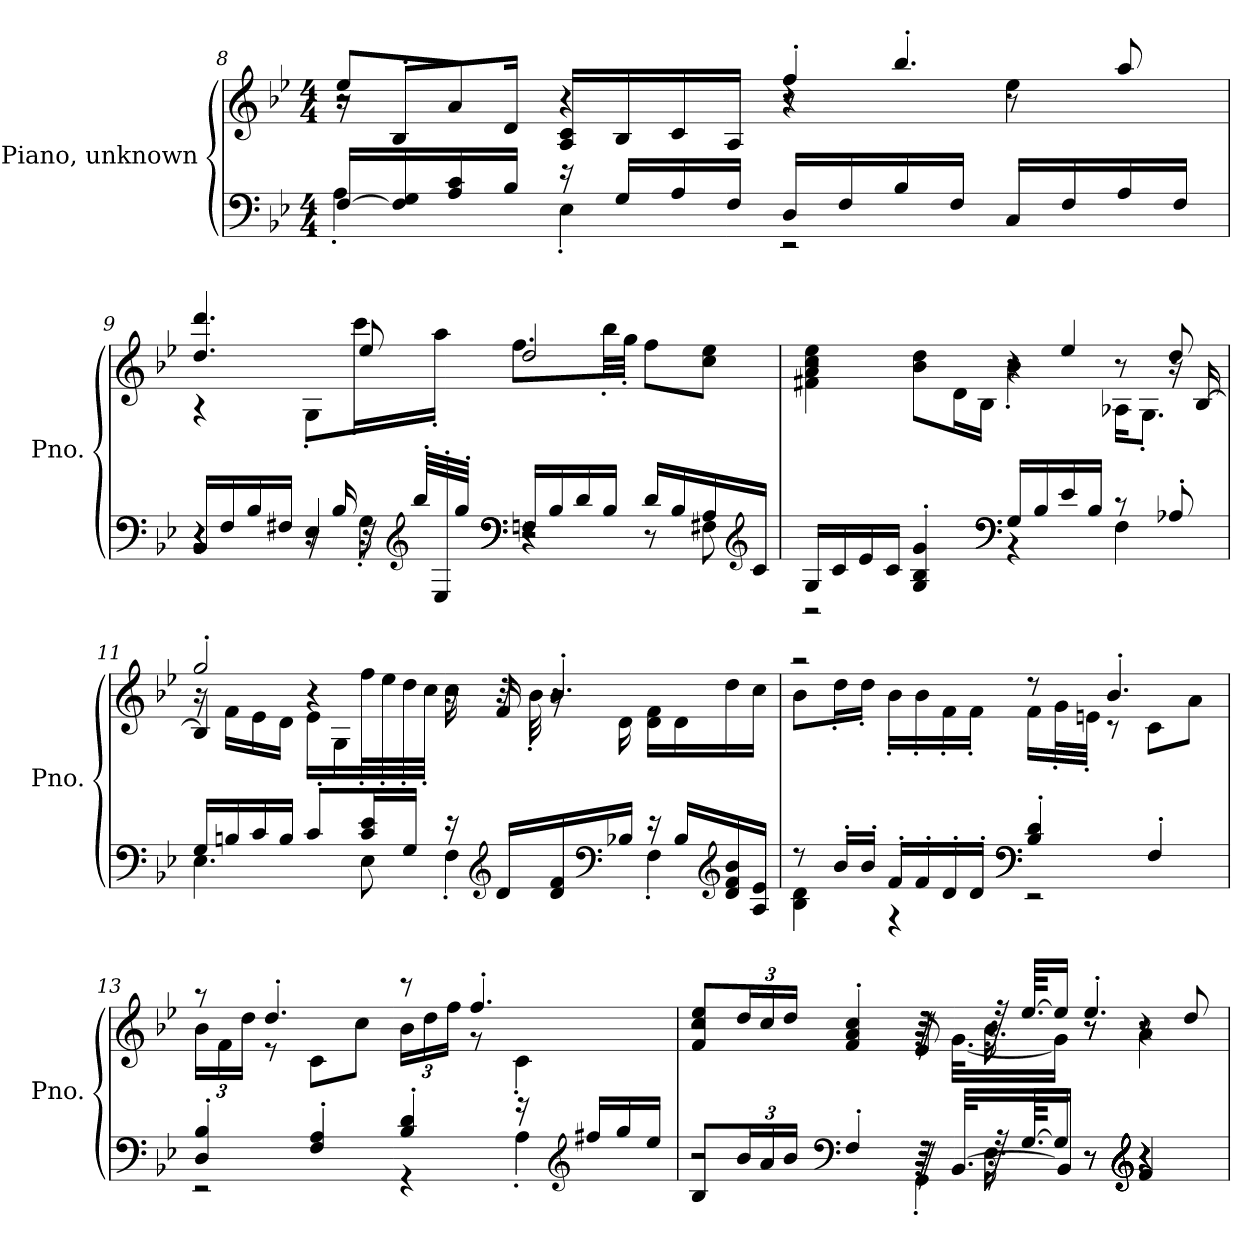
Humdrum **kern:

**kern	**kern
*part1	*part1
*staff2	*staff1
*I"Piano, unknown	*
*I'Pno.	*
!!LO:LB:g=z
*clefF4	*clefG2
*k[b-e-]	*k[b-e-]
*M4/4	*M4/4
=8	=8
*^	*^
*	*	*	*^
[16F/LL	4A'\	8ee-/L	2r	16r
16F/] 16G/	.	.	.	8B-'/L
16A/ 16c/	.	8a/J	.	.
16B-/JJ	.	.	.	16d/Jk
16r	4E-'\	4r	.	16A/ 16c/LL
16G/LL	.	.	.	16B-/
16A/	.	.	.	16c/
16F/JJ	.	.	.	16A/JJ
16D/LL	2r	8r	4r	4ff'/
16F/	.	.	.	.
16B-/	.	4.bb-'/	.	.
16F/JJ	.	.	.	.
16C/LL	.	.	4ee-\	8r
16F/	.	.	.	.
16A/	.	.	.	8aa/
16F/JJ	.	.	.	.
*	*	*	*v	*v
=9	=9	=9	=9
*	*^	*	*
16BB-/LL	4r	4r	4.dd/ 4.ddd/	4r
16F/	.	.	.	.
16B-/	.	.	.	.
16F#X/JJ	.	.	.	.
16r	8r	4E-/	.	8G'\L
16B-/	.	.	.	.
32r	8G'\	.	8ee-/	16ccc'\L
*clefG2	*	*	*	*
32bb-'/LLL	.	.	.	.
32E-'/	.	.	.	16aa'\JJ
32gg'/JJJ	.	.	.	.
*clefF4	*	*	*	*
16Fn/LL	4r	2r	2dd/	8.ff\L
16B-/	.	.	.	.
16d/	.	.	.	.
16B-/JJ	.	.	.	32bb-'\LL
.	.	.	.	32gg'\JJJ
16d/LL	8r	.	.	8ff\L
16B-/	.	.	.	.
16A/	8F#X\	.	.	8cc\ 8ee-\J
*clefG2	*	*	*	*
16c/JJ	.	.	.	.
*	*v	*v	*	*
!!LO:LB:g=z
=10	=10	=10	=10
*	*	*	*^
16G/LL	2r	2r	4f#X\ 4a\ 4cc\ 4ee-\	2r
16c/	.	.	.	.
16e-/	.	.	.	.
16c/JJ	.	.	.	.
4G/' 4B-/' 4g/'	.	.	8b-\ 8dd\L	.
.	.	.	16d\L	.
.	.	.	16B-\JJ	.
*clefF4	*	*	*	*
16G/LL	4r	8r	4b-'\	4r
16B-/	.	.	.	.
16e-/	.	4ee-/	.	.
16B-/JJ	.	.	.	.
8r	4F\	.	16A-X\KL	8r
.	.	.	8.G'\J	.
8A-X'/	.	8dd/	.	16r
.	.	.	.	[16B-/
!!LO:PB:g=z	!!	!!
=11	=11	=11	=11	=11
16G/LL	4.E-\	2gg'/	16r	4B-/]
16Bn/	.	.	16f\LL	.
16c/	.	.	16e-\	.
16B/JJ	.	.	16d\JJ	.
8c'/L	.	.	16e-\LL	4r
.	.	.	16G\	.
16c/ 16e-/L	8E-\	.	32ff'\L	.
.	.	.	32ee-'\	.
16G/JJ	.	.	32dd'\	.
.	.	.	32cc'\JJJ	.
16r	4F'\	16r	16cc\	2r
*clefG2	*	*	*	*
16d/LL	.	16f/	32r	.
.	.	.	32b-'\	.
16d/ 16f/	.	4.b-'/	16r	.
*clefF4	*	*	*	*
16B-X/JJ	.	.	16d\	.
16r	4F'\	.	16d\ 16f\LL	.
16B-/LL	.	.	16d\	.
*clefG2	*	*	*	*
16d/ 16f/ 16b-/	.	.	16dd\	.
16A/ 16e-/JJ	.	.	16cc\JJ	.
*	*	*	*v	*v
=12	=12	=12	=12
8r	4B-\ 4d\	2r	8b-\L
16b-'/LL	.	.	16dd'\L
16b-'/JJ	.	.	16dd'\JJ
16f'/LL	4r	.	16b-'\LL
16f'/	.	.	16b-'\
16d'/	.	.	16f'\
16d'/JJ	.	.	16f'\JJ
*clefF4	*	*	*
4B-/' 4d/'	2r	8r	16f\LL
.	.	.	32g'\L
.	.	.	32en'\JJJ
.	.	4.b-'/	8r
4F'/	.	.	8c\L
.	.	.	8a\J
!!LO:LB:g=z	!!
=13	=13	=13	=13
*	*	*	*Xbrackettup
4D/' 4B-/'	2r	8r	24b-\LL
.	.	.	24f\
.	.	.	24dd\JJ
.	.	4.dd'/	8r
4F/' 4A/'	.	.	8c\L
.	.	.	8cc\J
4B-/' 4d/'	4r	8r	24b-\LL
.	.	.	24dd\
.	.	.	24ff\JJ
.	.	4.ff'/	8r
16r	4A'\	.	4c'\
*clefG2	*	*	*
16ff#X/LL	.	.	.
16gg/	.	.	.
16ee-/JJ	.	.	.
=14	=14	=14	=14
*^	*^	*^	*^
8B-/L	2r	2r	2r	8f/ 8cc/ 8ee-/L	2r	2r	2r
*Xbrackettup	*	*	*	*	*	*	*
24b-/L	.	.	.	24dd/L	.	.	.
24a/	.	.	.	24cc/	.	.	.
24b-/JJ	.	.	.	24dd/JJ	.	.	.
*clefF4	*	*	*	*	*	*	*
4F'/	.	.	.	4f/' 4a/' 4cc/'	.	.	.
32r	32r	64r	4GG'\	32r	32r	8e-/	64r
.	.	[32.BB-/KLL	.	.	.	.	[32.g\KLL
128r	16.E-\	.	.	128r	16.b-\	.	.
[64.G/KKLL	.	.	.	[64.ee-/KKLL	.	.	.
16G/JJ]	.	16BB-/JJ]	.	16ee-/JJ]	.	.	16g\JJ]
8r	8r	8r	.	8r	8r	4.ee-'/	8r
*clefG2	*	*	*	*	*	*	*
4f/	4r	4r	4r	8r	4a\	.	4r
.	.	.	.	8dd/	.	.	.
*v	*v	*v	*v	*	*	*	*
*	*v	*v	*v	*v
=	=
*-	*-
